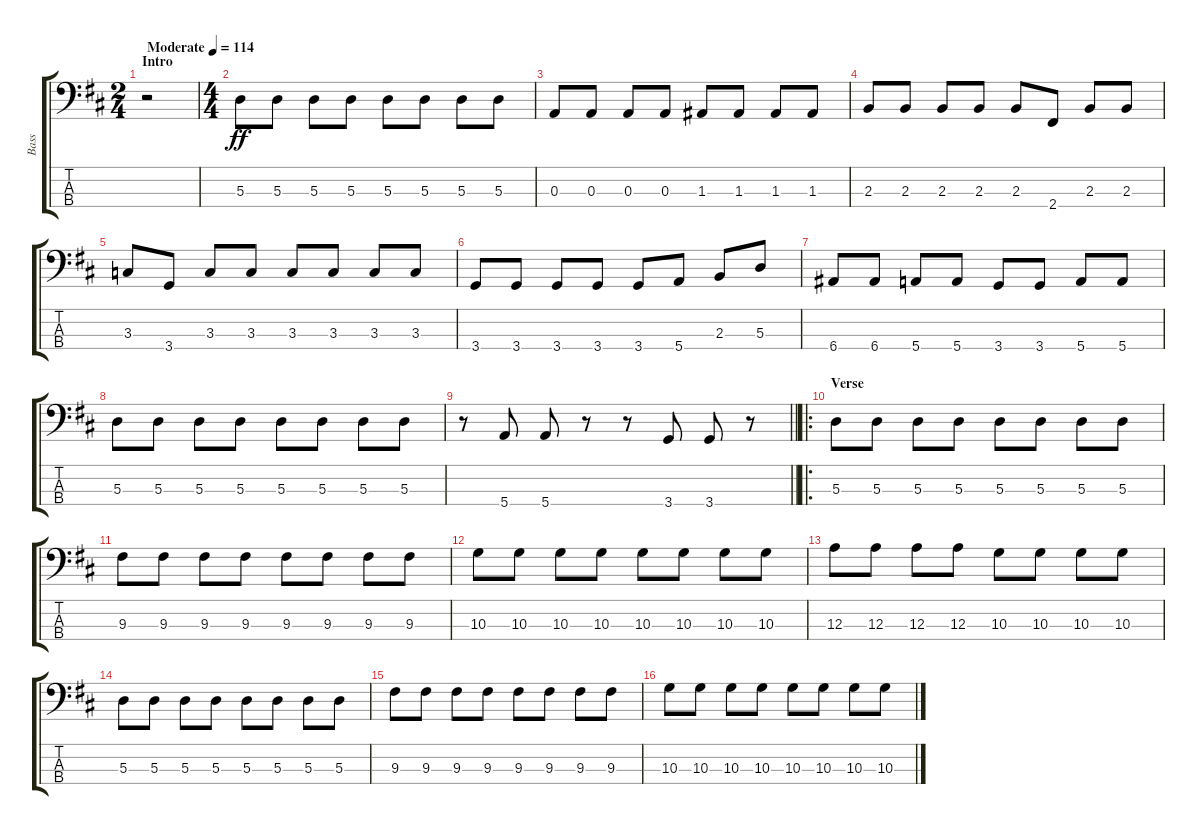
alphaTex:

\track ("Bass" "Bass") {instrument electricbassfinger}
\staff {score tabs}
\tuning (G2 D2 A1 E1) {hide}
\ts (2 4)
\section ("" "Intro")
\tempo (114 "Moderate")
\clef f4
\ks d
r.2{dy ff instrument electricbassfinger} |
\ts (4 4)
5.3.8 5.3.8 5.3.8 5.3.8 5.3.8 5.3.8 5.3.8 5.3.8 |
0.3.8 0.3.8 0.3.8 0.3.8 1.3.8 1.3.8 1.3.8 1.3.8 |
2.3.8 2.3.8 2.3.8 2.3.8 2.3.8 2.4.8 2.3.8 2.3.8 |
3.3.8 3.4.8 3.3.8 3.3.8 3.3.8 3.3.8 3.3.8 3.3.8 |
3.4.8 3.4.8 3.4.8 3.4.8 3.4.8 5.4.8 2.3.8 5.3.8 |
6.4.8 6.4.8 5.4.8 5.4.8 3.4.8 3.4.8 5.4.8 5.4.8 |
5.3.8 5.3.8 5.3.8 5.3.8 5.3.8 5.3.8 5.3.8 5.3.8 |
\barLineRight lightlight
r.8 5.4.8 5.4.8 r.8 r.8 3.4.8 3.4.8 r.8 |
\ro
\section ("" "Verse")
5.3.8 5.3.8 5.3.8 5.3.8 5.3.8 5.3.8 5.3.8 5.3.8 |
9.3.8 9.3.8 9.3.8 9.3.8 9.3.8 9.3.8 9.3.8 9.3.8 |
10.3.8 10.3.8 10.3.8 10.3.8 10.3.8 10.3.8 10.3.8 10.3.8 |
12.3.8 12.3.8 12.3.8 12.3.8 10.3.8 10.3.8 10.3.8 10.3.8 |
5.3.8 5.3.8 5.3.8 5.3.8 5.3.8 5.3.8 5.3.8 5.3.8 |
9.3.8 9.3.8 9.3.8 9.3.8 9.3.8 9.3.8 9.3.8 9.3.8 |
10.3.8 10.3.8 10.3.8 10.3.8 10.3.8 10.3.8 10.3.8 10.3.8
